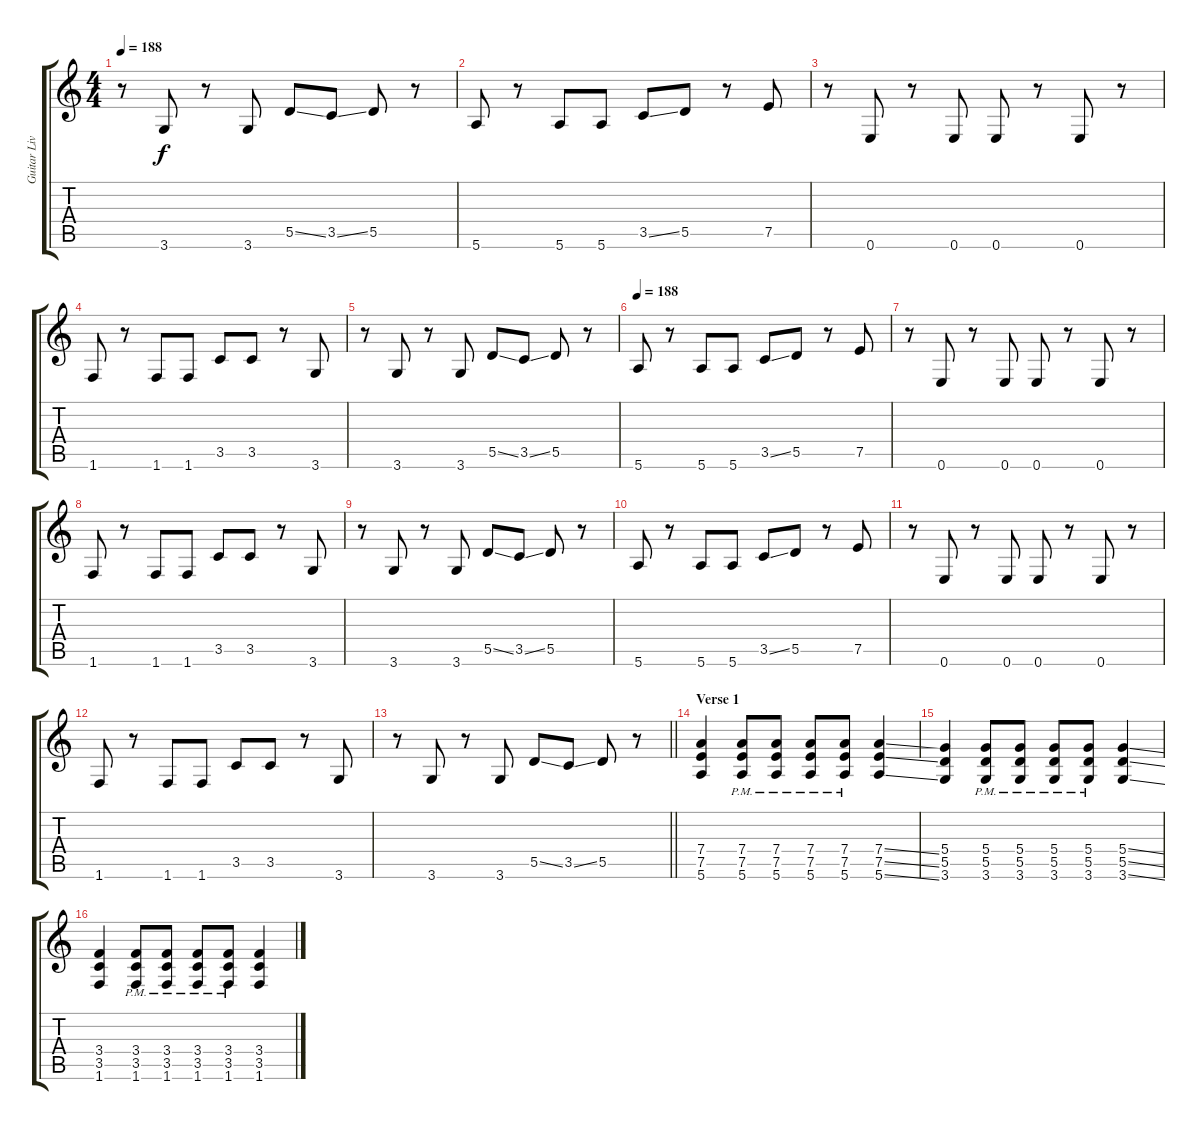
\track ("Guitar Live (Dori)" "Guitar Liv") {instrument overdrivenguitar}
\staff {score tabs}
\tuning (E4 B3 G3 D3 A2 E2) {hide}
\ts (4 4)
\tempo 188
\clef g2
\ks c
r.8{dy f} 3.6.8 r.8 3.6.8 5.5{ss}.8 3.5{ss}.8 5.5.8 r.8 |
5.6.8 r.8 5.6.8 5.6.8 3.5{ss}.8 5.5.8 r.8 7.5.8 |
r.8 0.6.8 r.8 0.6.8 0.6.8 r.8 0.6.8 r.8 |
1.6.8 r.8 1.6.8 1.6.8 3.5.8 3.5.8 r.8 3.6.8 |
r.8 3.6.8 r.8 3.6.8 5.5{ss}.8 3.5{ss}.8 5.5.8 r.8 |
\tempo 188
5.6.8 r.8 5.6.8 5.6.8 3.5{ss}.8 5.5.8 r.8 7.5.8 |
r.8 0.6.8 r.8 0.6.8 0.6.8 r.8 0.6.8 r.8 |
1.6.8 r.8 1.6.8 1.6.8 3.5.8 3.5.8 r.8 3.6.8 |
r.8 3.6.8 r.8 3.6.8 5.5{ss}.8 3.5{ss}.8 5.5.8 r.8 |
5.6.8 r.8 5.6.8 5.6.8 3.5{ss}.8 5.5.8 r.8 7.5.8 |
r.8 0.6.8 r.8 0.6.8 0.6.8 r.8 0.6.8 r.8 |
1.6.8 r.8 1.6.8 1.6.8 3.5.8 3.5.8 r.8 3.6.8 |
\barLineRight lightlight
r.8 3.6.8 r.8 3.6.8 5.5{ss}.8 3.5{ss}.8 5.5.8 r.8 |
\section ("" "Verse 1")
(7.4 7.5 5.6).4 (7.4{pm} 7.5{pm} 5.6{pm}).8 (7.4{pm} 7.5{pm} 5.6{pm}).8 (7.4{pm} 7.5{pm} 5.6{pm}).8 (7.4{pm} 7.5{pm} 5.6{pm}).8 (7.4{ss} 7.5{ss} 5.6{ss}).4 |
(5.4 5.5 3.6).4 (5.4{pm} 5.5{pm} 3.6{pm}).8 (5.4{pm} 5.5{pm} 3.6{pm}).8 (5.4{pm} 5.5{pm} 3.6{pm}).8 (5.4{pm} 5.5{pm} 3.6{pm}).8 (5.4{ss} 5.5{ss} 3.6{ss}).4 |
(3.4 3.5 1.6).4 (3.4{pm} 3.5{pm} 1.6{pm}).8 (3.4{pm} 3.5{pm} 1.6{pm}).8 (3.4{pm} 3.5{pm} 1.6{pm}).8 (3.4{pm} 3.5{pm} 1.6{pm}).8 (3.4{ss} 3.5{ss} 1.6{ss}).4
